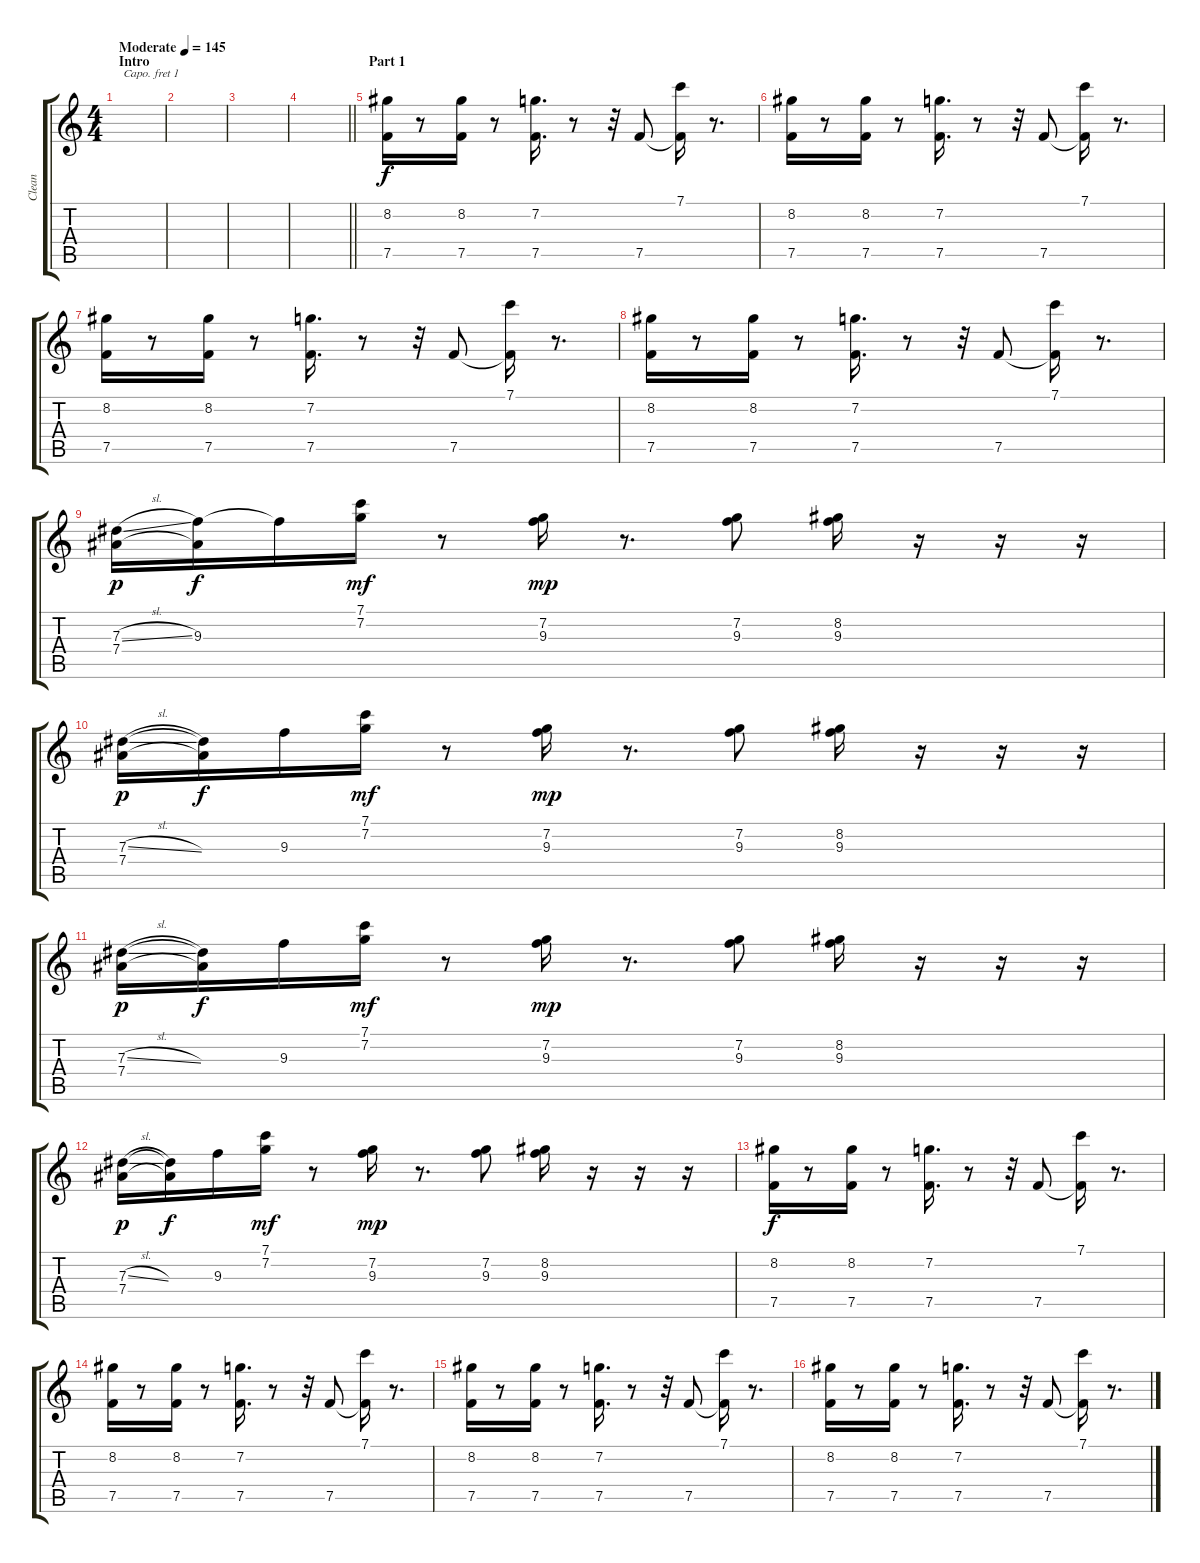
\track ("Clean" "Clean") {instrument electricguitarclean}
\staff {score tabs}
\capo 1
\tuning (E4 B3 G3 D3 A2 E2) {hide}
\ts (4 4)
\section ("" "Intro")
\tempo (145 "Moderate")
\clef g2
\ks c
|
|
|
\barLineRight lightlight
|
\section ("" "Part 1")
(8.2 7.5).16 r.8 (8.2 7.5).16 r.8 (7.2 7.5).16{d} r.8 r.32 7.5.8 (7.1 7.5{t}).16 r.8{d} |
(8.2 7.5).16 r.8 (8.2 7.5).16 r.8 (7.2 7.5).16{d} r.8 r.32 7.5.8 (7.1 7.5{t}).16 r.8{d} |
(8.2 7.5).16 r.8 (8.2 7.5).16 r.8 (7.2 7.5).16{d} r.8 r.32 7.5.8 (7.1 7.5{t}).16 r.8{d} |
(8.2 7.5).16 r.8 (8.2 7.5).16 r.8 (7.2 7.5).16{d} r.8 r.32 7.5.8 (7.1 7.5{t}).16 r.8{d} |
(7.3{sl} 7.4).16{dy p} (9.3 7.4{t}).16{dy f} 9.3{t}.16 (7.1 7.2).16{dy mf} r.8 (7.2 9.3).16{dy mp} r.8{d} (7.2 9.3).8 (8.2 9.3).16 r.16 r.16 r.16 |
(7.3{sl} 7.4).16{dy p} (7.3{t} 7.4{t}).16{dy f} 9.3.16 (7.1 7.2).16{dy mf} r.8 (7.2 9.3).16{dy mp} r.8{d} (7.2 9.3).8 (8.2 9.3).16 r.16 r.16 r.16 |
(7.3{sl} 7.4).16{dy p} (7.3{t} 7.4{t}).16{dy f} 9.3.16 (7.1 7.2).16{dy mf} r.8 (7.2 9.3).16{dy mp} r.8{d} (7.2 9.3).8 (8.2 9.3).16 r.16 r.16 r.16 |
(7.3{sl} 7.4).16{dy p} (7.3{t} 7.4{t}).16{dy f} 9.3.16 (7.1 7.2).16{dy mf} r.8 (7.2 9.3).16{dy mp} r.8{d} (7.2 9.3).8 (8.2 9.3).16 r.16 r.16 r.16 |
(8.2 7.5).16{dy f} r.8 (8.2 7.5).16 r.8 (7.2 7.5).16{d} r.8 r.32 7.5.8 (7.1 7.5{t}).16 r.8{d} |
(8.2 7.5).16 r.8 (8.2 7.5).16 r.8 (7.2 7.5).16{d} r.8 r.32 7.5.8 (7.1 7.5{t}).16 r.8{d} |
(8.2 7.5).16 r.8 (8.2 7.5).16 r.8 (7.2 7.5).16{d} r.8 r.32 7.5.8 (7.1 7.5{t}).16 r.8{d} |
(8.2 7.5).16 r.8 (8.2 7.5).16 r.8 (7.2 7.5).16{d} r.8 r.32 7.5.8 (7.1 7.5{t}).16 r.8{d}
